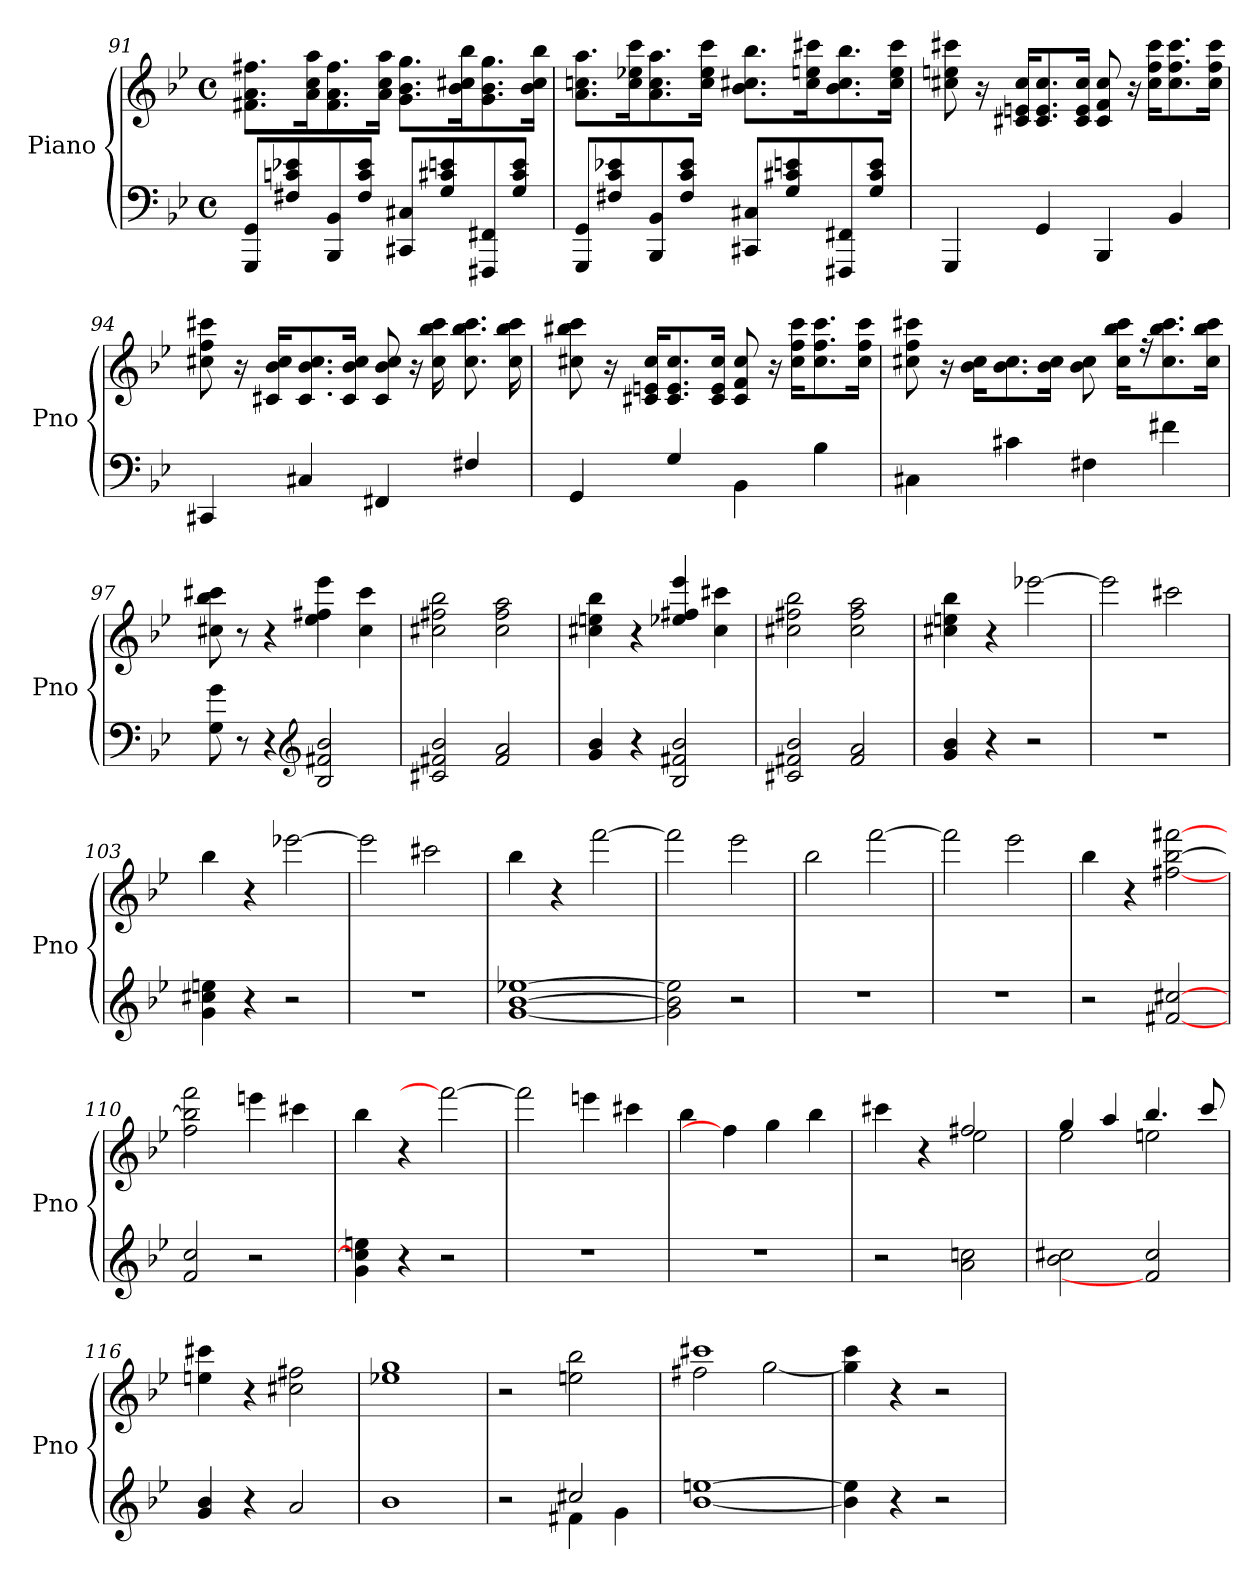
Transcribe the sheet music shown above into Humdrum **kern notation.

**kern	**kern
*part2	*part1
*staff2	*staff1
*I"Piano	*I"Piano
*I'Pno	*I'Pno
!!LO:LB:g=z
*clefF4	*clefG2
*k[b-e-]	*k[b-e-]
*M4/4	*M4/4
*met(c)	*met(c)
=91	=91
8GGG/ 8GG/L	8.f#X\ 8.a\ 8.ff#X\L
8F#X/ 8cn/ 8e-X/	.
.	16a\ 16cc\ 16aa\K
8BBB-/ 8BB-/	8.f#\ 8.a\ 8.ff#\
8F#/ 8c/ 8e-/J	.
.	16a\ 16cc\ 16aa\Jk
8CC#X/ 8C#X/L	8.g\ 8.b-\ 8.gg\L
8G/ 8c#X/ 8en/	.
.	16b-\ 16cc#X\ 16bb-\K
8FFF#X/ 8FF#X/	8.g\ 8.b-\ 8.gg\
8G/ 8c#/ 8e/J	.
.	16b-\ 16cc#\ 16bb-\Jk
=92	=92
8GGG/ 8GG/L	8.a\ 8.ccn\ 8.aa\L
8F#X/ 8c/ 8e-X/	.
.	16cc\ 16ee-X\ 16ccc\K
8BBB-/ 8BB-/	8.a\ 8.cc\ 8.aa\
8F#/ 8c/ 8e-/J	.
.	16cc\ 16ee-\ 16ccc\Jk
8CC#X/ 8C#X/L	8.b-\ 8.cc#X\ 8.bb-\L
8G/ 8c#X/ 8en/	.
.	16cc#\ 16een\ 16ccc#X\K
8FFF#X/ 8FF#X/	8.b-\ 8.cc#\ 8.bb-\
8G/ 8c#/ 8e/J	.
.	16cc#\ 16ee\ 16ccc#\Jk
=93	=93
4GGG/	8cc#X\ 8een\ 8ccc#X\
.	16r
.	16c#X/ 16en/ 16cc#/KL
4GG/	8.c#/ 8.e/ 8.cc#/
.	16c#/ 16e/ 16cc#/Jk
4BBB-/	8c#/ 8f/ 8cc#/
.	16r
.	16cc#\ 16ff\ 16ccc#\KL
4BB-/	8.cc#\ 8.ff\ 8.ccc#\
.	16cc#\ 16ff\ 16ccc#\Jk
!!LO:LB:g=z
=94	=94
4CC#X/	8cc#X\ 8ff\ 8ccc#X\
.	16r
.	16c#X/ 16b-/ 16cc#/KL
4C#X/	8.c#/ 8.b-/ 8.cc#/
.	16c#/ 16b-/ 16cc#/Jk
4FF#X/	8c#/ 8b-/ 8cc#/
.	16r
.	16cc#\ 16bb-\ 16ccc#\
4F#X/	8.cc#\ 8.bb-\ 8.ccc#\
.	16cc#\ 16bb-\ 16ccc#\
=95	=95
4GG/	8cc#X\ 8bb#X\ 8ccc\
.	16r
.	16c#X/ 16en/ 16cc#/KL
4G/	8.c#/ 8.e/ 8.cc#/
.	16c#/ 16e/ 16cc#/Jk
4BB-\	8c#/ 8f/ 8cc#/
.	16r
.	16cc#\ 16ff\ 16ccc\KL
4B-\	8.cc#\ 8.ff\ 8.ccc\
.	16cc#\ 16ff\ 16ccc\Jk
=96	=96
4C#X\	8cc#X\ 8ff\ 8ccc#X\
.	16r
.	16b-\ 16cc#\KL
4c#X\	8.b-\ 8.cc#\
.	16b-\ 16cc#\Jk
4F#X\	8b-\ 8cc#\
.	16cc#\ 16bb-\ 16ccc#\KL
.	16r
4f#X\	8.cc#\ 8.bb-\ 8.ccc#\
.	16cc#\ 16bb-\ 16ccc#\Jk
!!LO:LB:g=z
=97	=97
8G\ 8g\	8cc#X\ 8bb-\ 8ccc#X\
8r	8r
4r	4r
*clefG2	*
2B-/ 2f#X/ 2b-/	4ee-\ 4ff#X\ 4eee-\
.	4cc#\ 4ccc#\
=98	=98
2c#X/ 2f#X/ 2b-/	2cc#X\ 2ff#X\ 2bb-\
2f#/ 2a/	2cc#\ 2ff#\ 2aa\
=99	=99
4g/ 4b-/	4cc#X\ 4een\ 4bb-\
4r	4r
2B-/ 2f#X/ 2b-/	4ee-X/ 4ff#X/ 4eee-/
.	4cc#\ 4ccc#X\
=100	=100
2c#X/ 2f#X/ 2b-/	2cc#X\ 2ff#X\ 2bb-\
2f#/ 2a/	2cc#\ 2ff#\ 2aa\
=101	=101
4g/ 4b-/	4cc#X\ 4een\ 4bb-\
4r	4r
2r	[2eee-X\
=102	=102
1r	2eee-\]
.	2ccc#X\
!!LO:LB:g=z
=103	=103
4g\ 4cc#X\ 4een\	4bb-\
4r	4r
2r	[2eee-X\
=104	=104
1r	2eee-\]
.	2ccc#X\
=105	=105
[1g [1b- [1ee-X	4bb-\
.	4r
.	[2fff\
=106	=106
2g\] 2b-\] 2ee-\]	2fff\]
2r	2eee-\
=107	=107
1r	2bb-\
.	[2fff\
=108	=108
1r	2fff\]
.	2eee-\
=109	=109
2r	4bb-\
.	4r
[2f#X/ [2cc#X/	[2ff#X\ [2bb-\ [2fff#X\
!!LO:PB:g=z
=110	=110
2f/ 2cc/	2ff\ 2bb-\] 2fff\
2r	4eeen\
.	4ccc#X\
=111	=111
4g\ 4cc#\] 4een\	4bb-\
4r	4r
2r	2fff#\_
=112	=112
1r	2fff#\]
.	4eeen\
.	4ccc#X\
=113	=113
1r	4bb-\
.	4ff#\]
.	4gg\
.	4bb-\
=114	=114
*	*^
2r	4ccc#X\	2ryy
.	4r	.
2a\ 2ccn\	2ff#X/	2ee-\
=115	=115	=115
2b-\ 2cc#X\	4gg/	2ee-\
.	4aa/	.
2f#/] 2cc#/	4.bb-/	2een\
.	8ccc/	.
*	*v	*v
!!LO:LB:g=z
=116	=116
4g/ 4b-/	4een\ 4ccc#X\
4r	4r
2a/	2cc#X\ 2ff#X\
=117	=117
1b-	1ee-X 1gg
=118	=118
*^	*
2r	2ryy	2r
2cc#X/	4f#X\	2een\ 2bb-\
.	4g\	.
*v	*v	*
=119	=119
*	*^
[1b- [1een	1ccc#X	2ff#X\
.	.	[2gg\
*	*v	*v
=120	=120
4b-\] 4ee\]	4gg\] 4ccc\
4r	4r
2r	2r
=	=
*-	*-
